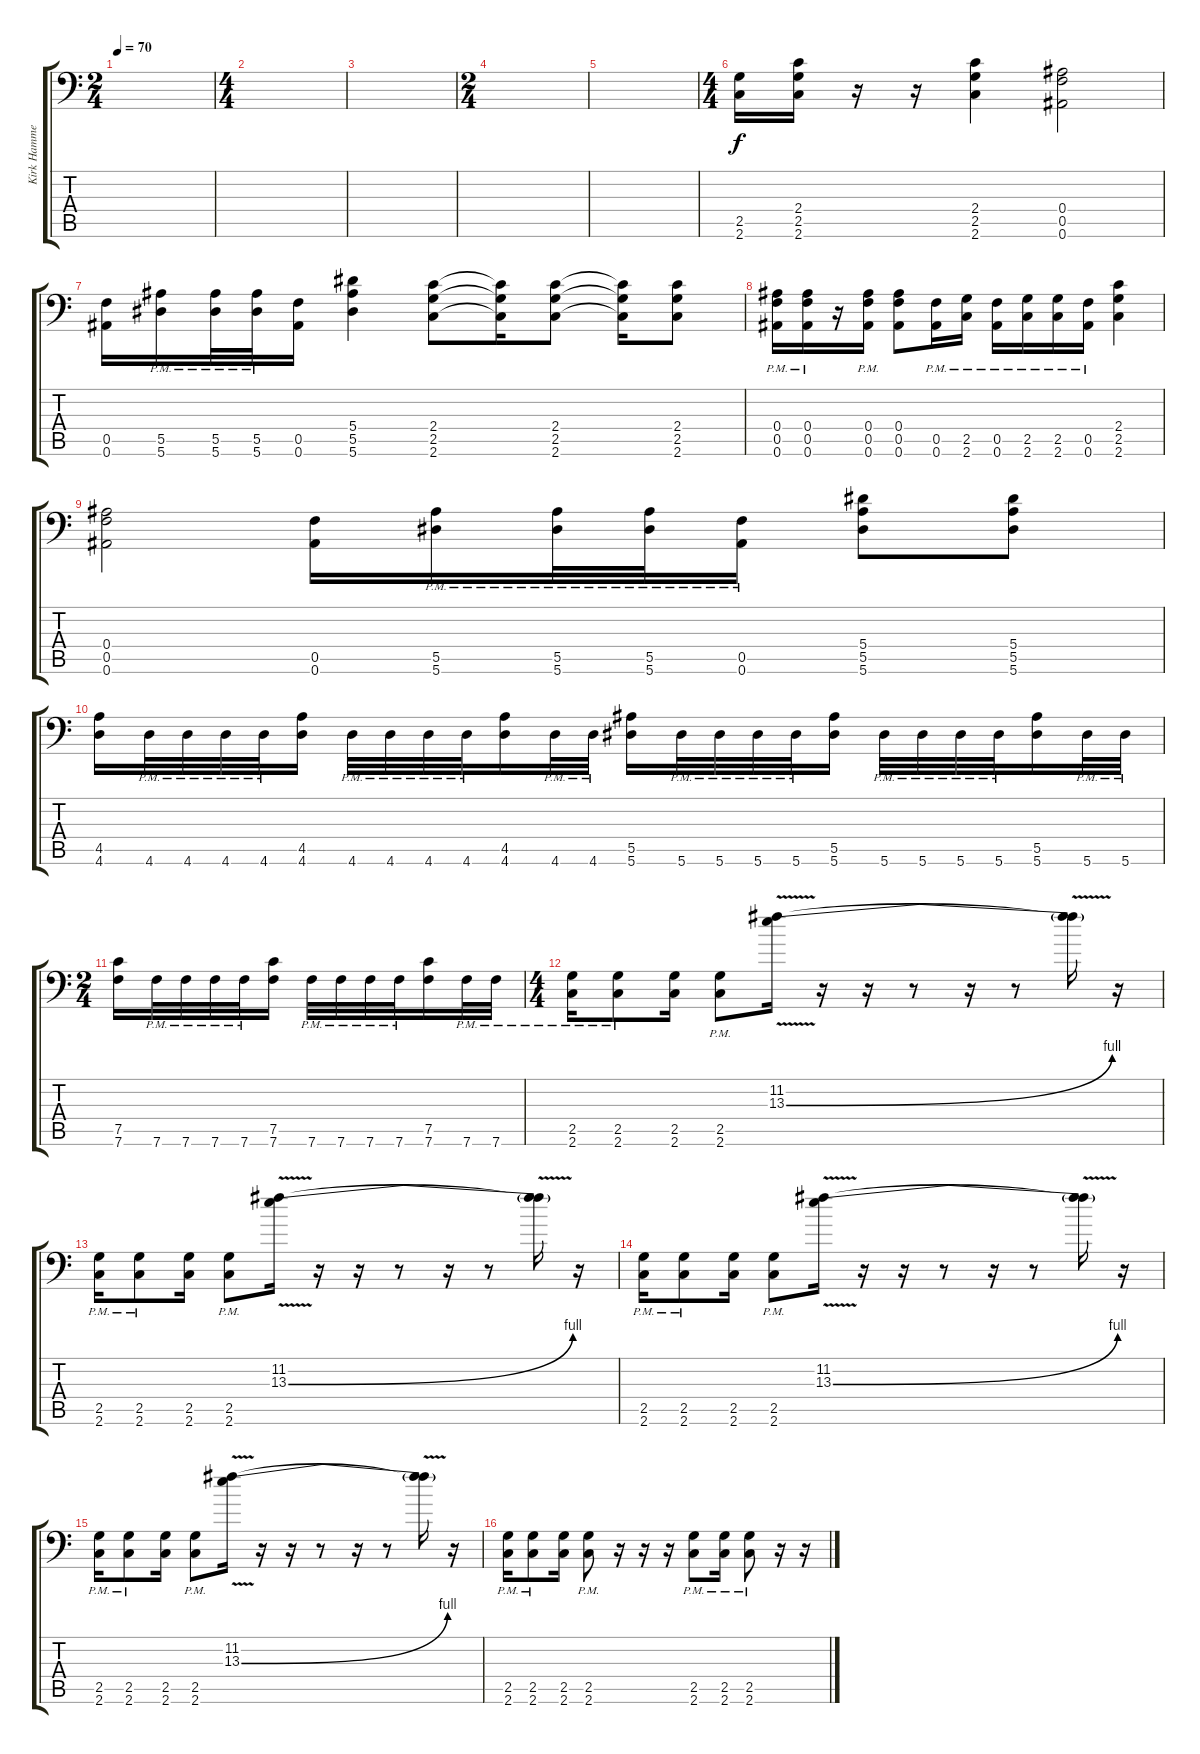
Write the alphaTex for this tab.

\track ("Kirk Hammett" "Kirk Hamme") {instrument overdrivenguitar}
\staff {score tabs}
\tuning (C4 G3 Eb3 Bb2 F2 Bb1) {hide}
\ts (2 4)
\tempo 70
\clef f4
\ks c
|
\ts (4 4)
|
|
\ts (2 4)
|
|
\ts (4 4)
(2.5 2.6).16 (2.4 2.5 2.6).16 r.16 r.16 (2.4 2.5 2.6).4 (0.4 0.5 0.6).2 |
(0.5 0.6).16 (5.5{pm} 5.6{pm}).16 (5.5{pm} 5.6{pm}).32 (5.5{pm} 5.6{pm}).32 (0.5 0.6).16 (5.4 5.5 5.6).4 (2.4 2.5 2.6).8 (2.4{t} 2.5{t} 2.6{t}).16 (2.4 2.5 2.6).8 (2.4{t} 2.5{t} 2.6{t}).16 (2.4 2.5 2.6).8 |
(0.4{pm} 0.5{pm} 0.6{pm}).16 (0.4{pm} 0.5{pm} 0.6{pm}).16 r.16 (0.4{pm} 0.5{pm} 0.6{pm}).16 (0.4 0.5 0.6).8 (0.5{pm} 0.6{pm}).16 (2.5{pm} 2.6{pm}).16 (0.5{pm} 0.6{pm}).16 (2.5{pm} 2.6{pm}).16 (2.5{pm} 2.6{pm}).16 (0.5{pm} 0.6{pm}).16 (2.4 2.5 2.6).4 |
(0.4 0.5 0.6).2 (0.5 0.6).16 (5.5{pm} 5.6{pm}).16 (5.5{pm} 5.6{pm}).32 (5.5{pm} 5.6{pm}).32 (0.5{pm} 0.6{pm}).16 (5.4 5.5 5.6).8 (5.4 5.5 5.6).8 |
(4.5 4.6).16 4.6{pm}.32 4.6{pm}.32 4.6{pm}.32 4.6{pm}.32 (4.5 4.6).16 4.6{pm}.32 4.6{pm}.32 4.6{pm}.32 4.6{pm}.32 (4.5 4.6).16 4.6{pm}.32 4.6{pm}.32 (5.5 5.6).16 5.6{pm}.32 5.6{pm}.32 5.6{pm}.32 5.6{pm}.32 (5.5 5.6).16 5.6{pm}.32 5.6{pm}.32 5.6{pm}.32 5.6{pm}.32 (5.5 5.6).16 5.6{pm}.32 5.6{pm}.32 |
\ts (2 4)
(7.5 7.6).16 7.6{pm}.32 7.6{pm}.32 7.6{pm}.32 7.6{pm}.32 (7.5 7.6).16 7.6{pm}.32 7.6{pm}.32 7.6{pm}.32 7.6{pm}.32 (7.5 7.6).16 7.6{pm}.32 7.6{pm}.32 |
\ts (4 4)
(2.5{pm} 2.6{pm}).16 (2.5{pm} 2.6{pm}).8 (2.5 2.6).16 (2.5{pm} 2.6{pm}).8 (11.2 13.3{be (bend 0 0 60 4) v}).16 r.16 r.16 r.8 r.16 r.8 (11.2{t} 13.3{t}).16 r.16 |
(2.5{pm} 2.6{pm}).16 (2.5{pm} 2.6{pm}).8 (2.5 2.6).16 (2.5{pm} 2.6{pm}).8 (11.2 13.3{be (bend 0 0 60 4) v}).16 r.16 r.16 r.8 r.16 r.8 (11.2{t} 13.3{t}).16 r.16 |
(2.5{pm} 2.6{pm}).16 (2.5{pm} 2.6{pm}).8 (2.5 2.6).16 (2.5{pm} 2.6{pm}).8 (11.2 13.3{be (bend 0 0 60 4) v}).16 r.16 r.16 r.8 r.16 r.8 (11.2{t} 13.3{t}).16 r.16 |
(2.5{pm} 2.6{pm}).16 (2.5{pm} 2.6{pm}).8 (2.5 2.6).16 (2.5{pm} 2.6{pm}).8 (11.2 13.3{be (bend 0 0 60 4) v}).16 r.16 r.16 r.8 r.16 r.8 (11.2{t} 13.3{t}).16 r.16 |
(2.5{pm} 2.6{pm}).16 (2.5{pm} 2.6{pm}).8 (2.5 2.6).16 (2.5{pm} 2.6{pm}).8 r.16 r.16 r.16 (2.5{pm} 2.6{pm}).8 (2.5{pm} 2.6{pm}).16 (2.5{pm} 2.6{pm}).8 r.16 r.16
